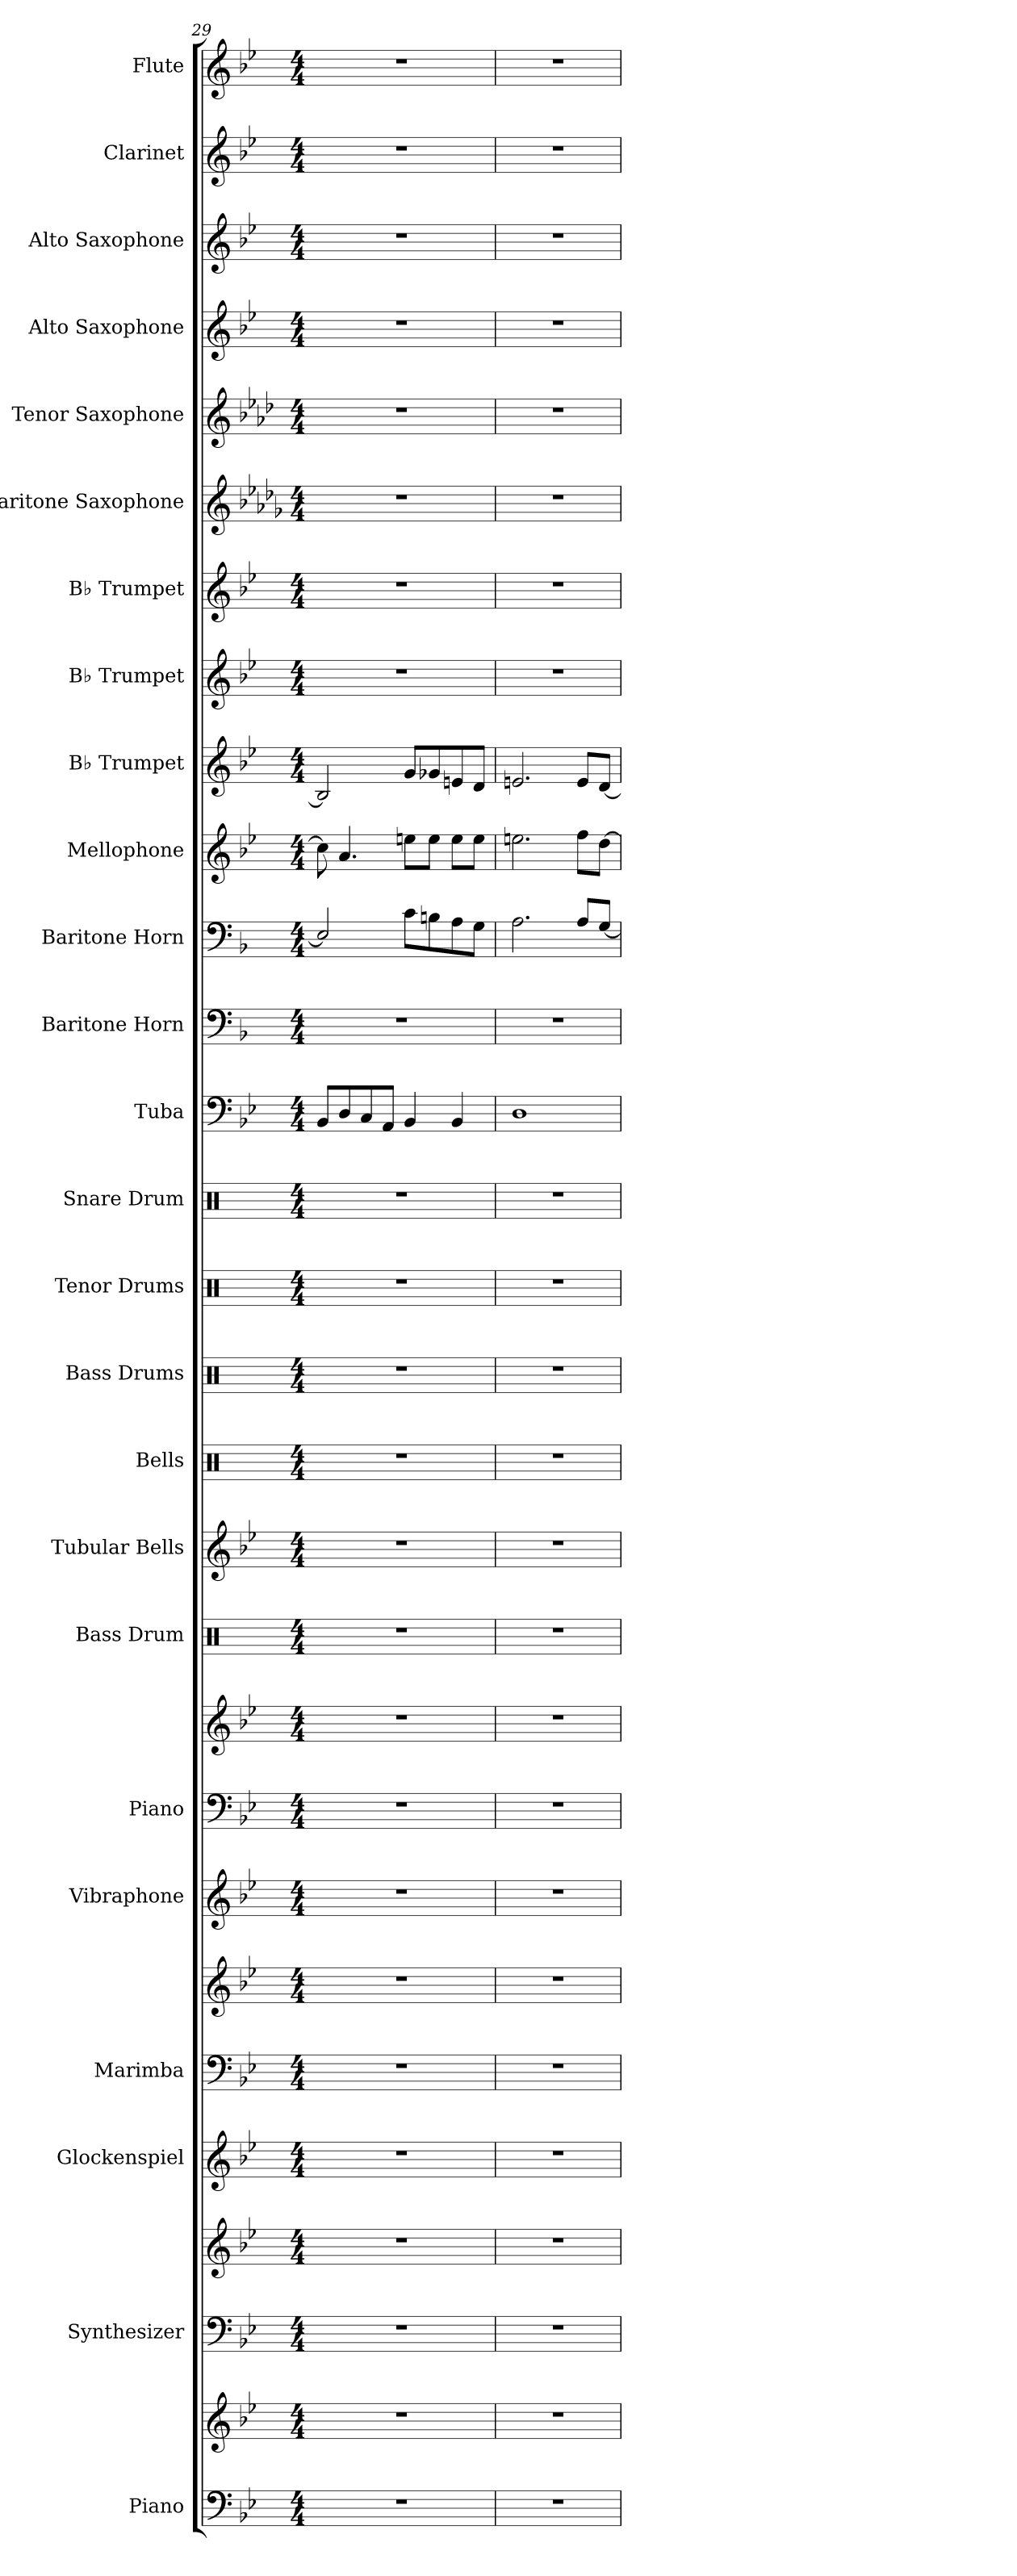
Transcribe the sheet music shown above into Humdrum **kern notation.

**kern	**kern	**kern	**kern	**kern	**kern	**kern	**kern	**kern	**kern	**kern	**kern	**kern	**kern	**kern	**kern	**kern	**kern	**kern	**kern	**kern	**kern	**kern	**kern	**kern	**kern	**kern	**kern	**kern
*part25	*part25	*part24	*part24	*part23	*part22	*part22	*part21	*part20	*part20	*part19	*part18	*part17	*part16	*part15	*part14	*part13	*part12	*part11	*part10	*part9	*part8	*part7	*part6	*part5	*part4	*part3	*part2	*part1
*staff29	*staff28	*staff27	*staff26	*staff25	*staff24	*staff23	*staff22	*staff21	*staff20	*staff19	*staff18	*staff17	*staff16	*staff15	*staff14	*staff13	*staff12	*staff11	*staff10	*staff9	*staff8	*staff7	*staff6	*staff5	*staff4	*staff3	*staff2	*staff1
*I"Piano	*	*I"Synthesizer	*	*I"Glockenspiel	*I"Marimba	*	*I"Vibraphone	*I"Piano	*	*I"Bass Drum	*I"Tubular Bells	*I"Bells	*I"Bass Drums	*I"Tenor Drums	*I"Snare Drum	*I"Tuba	*I"Baritone Horn	*I"Baritone Horn	*I"Mellophone	*I"B♭ Trumpet	*I"B♭ Trumpet	*I"B♭ Trumpet	*I"Baritone Saxophone	*I"Tenor Saxophone	*I"Alto Saxophone	*I"Alto Saxophone	*I"Clarinet	*I"Flute
*I'Pno.	*	*I'Synth	*	*I'Glk.	*I'Mrm.	*	*I'Vib.	*I'Pno.	*	*I'B. Dr.	*I'Tu. Be.	*I'Be.	*I'BD	*I'TD	*I'SD	*I'Tba.	*I'Bar. Hn.	*I'Bar. Hn.	*I'Mph.	*I'B♭ Tpt.	*I'B♭ Tpt.	*I'B♭ Tpt.	*I'Bar. Sax.	*I'T. Sax.	*I'A. Sax.	*I'A. Sax.	*I'Cl.	*I'Fl.
!!LO:PB:g=z
*clefF4	*clefG2	*clefF4	*clefG2	*clefG2	*clefF4	*clefG2	*clefG2	*clefF4	*clefG2	*clefX	*clefG2	*clefX	*clefX	*clefX	*clefX	*clefF4	*clefF4	*clefF4	*clefG2	*clefG2	*clefG2	*clefG2	*clefG2	*clefG2	*clefG2	*clefG2	*clefG2	*clefG2
*	*	*	*	*ITrd-14c-24	*	*	*	*	*	*	*	*	*	*	*	*	*ITrd4c7	*ITrd4c7	*ITrd4c7	*ITrd1c2	*ITrd1c2	*ITrd1c2	*ITrd12c21	*ITrd8c14	*ITrd5c9	*ITrd5c9	*ITrd1c2	*
*k[b-e-]	*k[b-e-]	*k[b-e-]	*k[b-e-]	*k[b-e-]	*k[b-e-]	*k[b-e-]	*k[b-e-]	*k[b-e-]	*k[b-e-]	*k[]	*k[b-e-]	*k[]	*k[]	*k[]	*k[]	*k[b-e-]	*k[b-e-]	*k[b-e-]	*k[b-e-a-]	*k[b-e-a-d-]	*k[b-e-a-d-]	*k[b-e-a-d-]	*k[b-e-a-d-g-]	*k[b-e-a-d-]	*k[b-e-a-d-g-]	*k[b-e-a-d-g-]	*k[b-e-a-d-]	*k[b-e-]
*M4/4	*M4/4	*M4/4	*M4/4	*M4/4	*M4/4	*M4/4	*M4/4	*M4/4	*M4/4	*M4/4	*M4/4	*M4/4	*M4/4	*M4/4	*M4/4	*M4/4	*M4/4	*M4/4	*M4/4	*M4/4	*M4/4	*M4/4	*M4/4	*M4/4	*M4/4	*M4/4	*M4/4	*M4/4
=29	=29	=29	=29	=29	=29	=29	=29	=29	=29	=29	=29	=29	=29	=29	=29	=29	=29	=29	=29	=29	=29	=29	=29	=29	=29	=29	=29	=29
1r	1r	1r	1r	1r	1r	1r	1r	1r	1r	1r	1r	1r	1r	1r	1r	8BB-/L	1r	2AA/]	8f\]	2A/]	1r	1r	1r	1r	1r	1r	1r	1r
.	.	.	.	.	.	.	.	.	.	.	.	.	.	.	.	8D/	.	.	4.d/	.	.	.	.	.	.	.	.	.
.	.	.	.	.	.	.	.	.	.	.	.	.	.	.	.	8C/	.	.	.	.	.	.	.	.	.	.	.	.
.	.	.	.	.	.	.	.	.	.	.	.	.	.	.	.	8AA/J	.	.	.	.	.	.	.	.	.	.	.	.
.	.	.	.	.	.	.	.	.	.	.	.	.	.	.	.	4BB-/	.	8F\L	8an\L	8f/L	.	.	.	.	.	.	.	.
.	.	.	.	.	.	.	.	.	.	.	.	.	.	.	.	.	.	8En\	8a\J	8f-X/	.	.	.	.	.	.	.	.
.	.	.	.	.	.	.	.	.	.	.	.	.	.	.	.	4BB-/	.	8D\	8a\L	8dn/	.	.	.	.	.	.	.	.
.	.	.	.	.	.	.	.	.	.	.	.	.	.	.	.	.	.	8C\J	8a\J	8c/J	.	.	.	.	.	.	.	.
=30	=30	=30	=30	=30	=30	=30	=30	=30	=30	=30	=30	=30	=30	=30	=30	=30	=30	=30	=30	=30	=30	=30	=30	=30	=30	=30	=30	=30
1r	1r	1r	1r	1r	1r	1r	1r	1r	1r	1r	1r	1r	1r	1r	1r	1D	1r	2.D\	2.an\	2.dn/	1r	1r	1r	1r	1r	1r	1r	1r
.	.	.	.	.	.	.	.	.	.	.	.	.	.	.	.	.	.	8D/L	8b-\L	8d/L	.	.	.	.	.	.	.	.
.	.	.	.	.	.	.	.	.	.	.	.	.	.	.	.	.	.	[8C/J	[8g\J	[8c/J	.	.	.	.	.	.	.	.
=	=	=	=	=	=	=	=	=	=	=	=	=	=	=	=	=	=	=	=	=	=	=	=	=	=	=	=	=
*-	*-	*-	*-	*-	*-	*-	*-	*-	*-	*-	*-	*-	*-	*-	*-	*-	*-	*-	*-	*-	*-	*-	*-	*-	*-	*-	*-	*-
